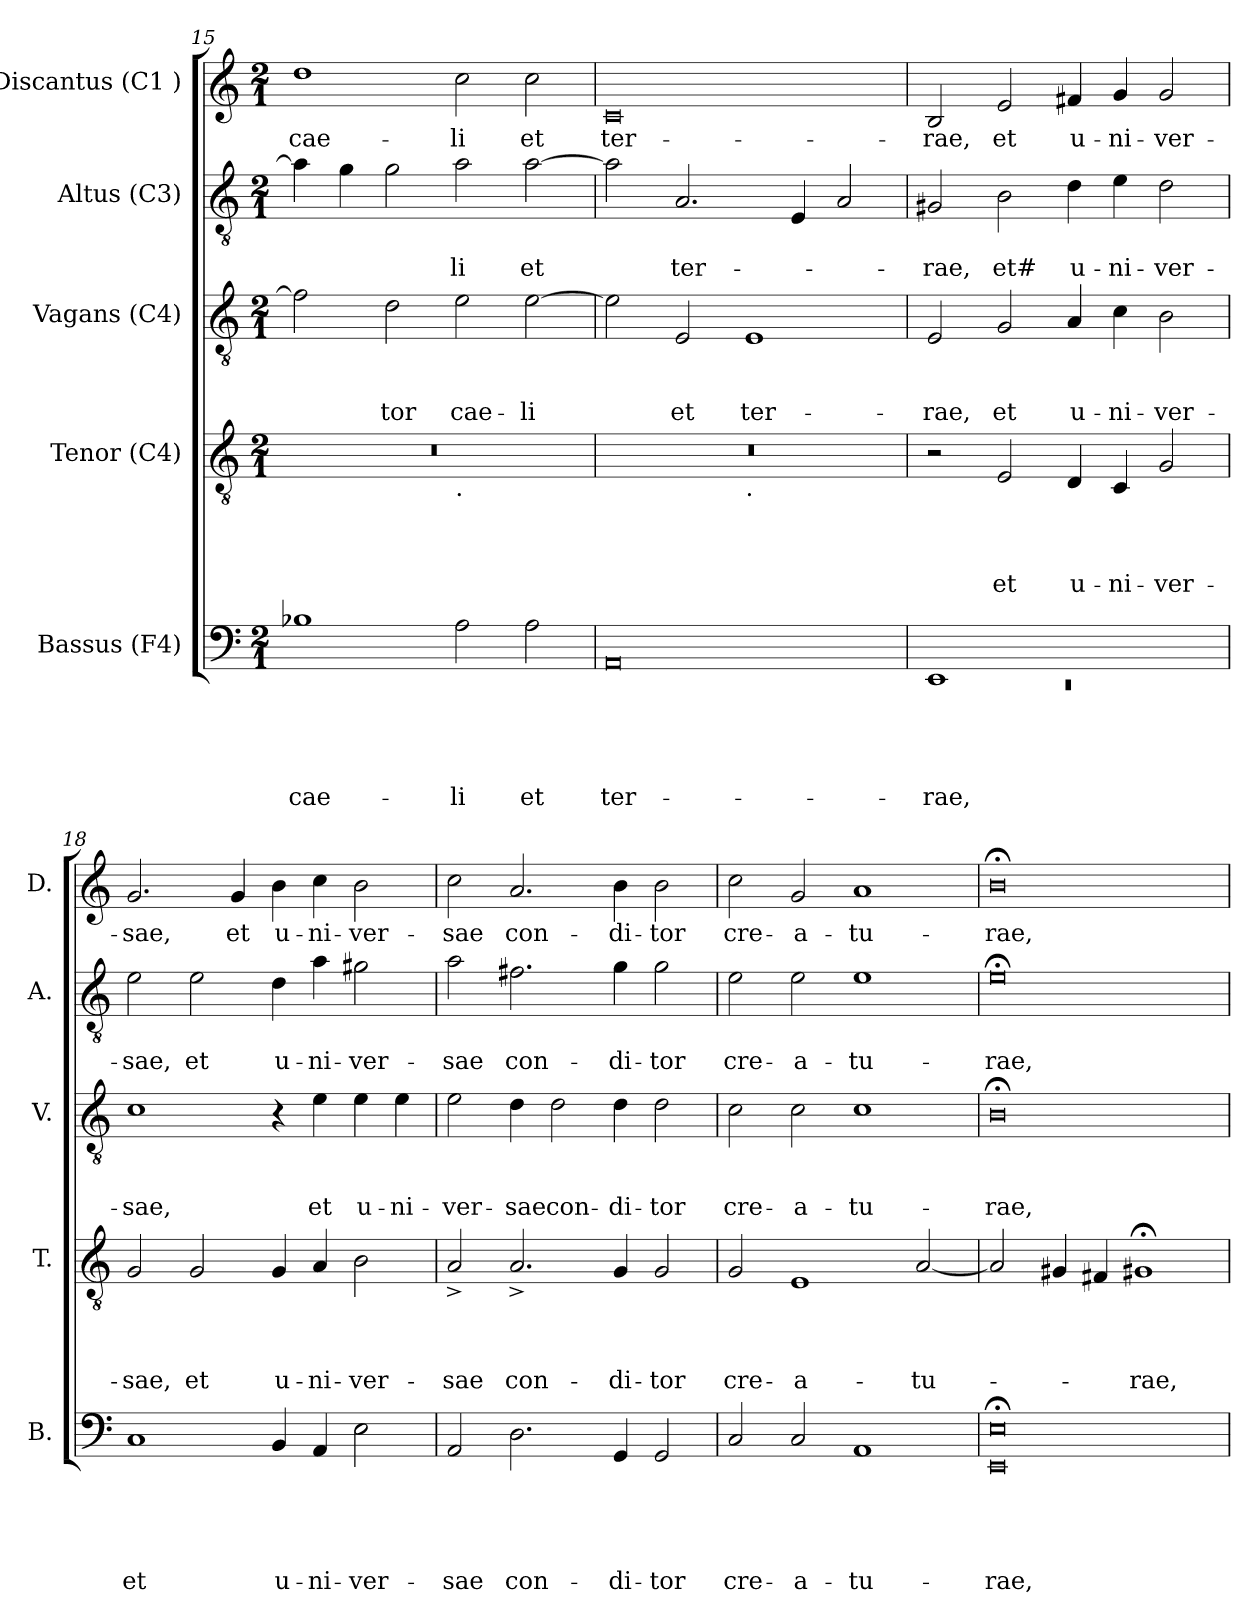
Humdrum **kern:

**kern	**text	**text	**text	**text	**text	**kern	**text	**text	**text	**text	**kern	**text	**text	**text	**kern	**text	**text	**kern	**text
*part5	*part5	*part5	*part5	*part5	*part5	*part4	*part4	*part4	*part4	*part4	*part3	*part3	*part3	*part3	*part2	*part2	*part2	*part1	*part1
*staff5	*staff5	*staff5	*staff5	*staff5	*staff5	*staff4	*staff4	*staff4	*staff4	*staff4	*staff3	*staff3	*staff3	*staff3	*staff2	*staff2	*staff2	*staff1	*staff1
*I"Bassus (F4)	*	*	*	*	*	*I"Tenor (C4)	*	*	*	*	*I"Vagans (C4)	*	*	*	*I"Altus (C3)	*	*	*I"Discantus (C1 )	*
*I'B.	*	*	*	*	*	*I'T.	*	*	*	*	*I'V.	*	*	*	*I'A.	*	*	*I'D.	*
*clefF4	*	*	*	*	*	*clefGv2	*	*	*	*	*clefGv2	*	*	*	*clefGv2	*	*	*clefG2	*
*k[]	*	*	*	*	*	*k[]	*	*	*	*	*k[]	*	*	*	*k[]	*	*	*k[]	*
*C:	*	*	*	*	*	*C:	*	*	*	*	*C:	*	*	*	*C:	*	*	*C:	*
*M2/1	*	*	*	*	*	*M2/1	*	*	*	*	*M2/1	*	*	*	*M2/1	*	*	*M2/1	*
=15	=15	=15	=15	=15	=15	=15	=15	=15	=15	=15	=15	=15	=15	=15	=15	=15	=15	=15	=15
!	!	!	!	!	!LO:LY:b	!	!	!	!	!	!	!	!	!	!	!	!	!	!LO:LY:b
*	*	*	*	*	*	*^	*	*	*	*	*	*	*	*	*	*	*	*	*
1B-X	.	.	.	.	cae-	0r	1ryy	.	.	.	.	2f\]	.	.	.	4a\]	.	.	1dd	cae-
.	.	.	.	.	.	.	.	.	.	.	.	.	.	.	.	4g\	.	.	.	.
!	!	!	!	!	!	!	!	!	!	!	!	!	!	!	!LO:LY:b	!	!	!	!	!
.	.	.	.	.	.	.	.	.	.	.	.	2d\	.	.	-tor	2g\	.	.	.	.
!	!	!	!	!	!	!	!LO:TX:b:t=.	!	!	!	!	!	!	!	!	!	!	!	!	!
!	!	!	!	!	!LO:LY:b	!	!	!	!	!	!	!	!	!	!LO:LY:b	!	!	!LO:LY:b	!	!LO:LY:b
2A\	.	.	.	.	-li	.	1ryy	.	.	.	.	2e\	.	.	cae-	2a\	.	-li	2cc\	-li
!	!	!	!	!	!LO:LY:b	!	!	!	!	!	!	!	!	!	!LO:LY:b	!	!	!LO:LY:b	!	!LO:LY:b
2A\	.	.	.	.	et	.	.	.	.	.	.	[>2e\	.	.	-li	[>2a\	.	et	2cc\	et
=16	=16	=16	=16	=16	=16	=16	=16	=16	=16	=16	=16	=16	=16	=16	=16	=16	=16	=16	=16	=16
!	!	!	!	!	!LO:LY:b:rj	!	!	!	!	!	!	!	!	!	!	!	!	!	!	!LO:LY:b:rj
0AA	.	.	.	.	ter-	0r	1ryy	.	.	.	.	2e\]	.	.	.	2a\]	.	.	0c	ter-
!	!	!	!	!	!	!	!	!	!	!	!	!	!	!	!LO:LY:b	!	!	!LO:LY:b	!	!
.	.	.	.	.	.	.	.	.	.	.	.	2E/	.	.	et	2.A/	.	ter-	.	.
!	!	!	!	!	!	!	!LO:TX:b:t=.	!	!	!	!	!	!	!	!	!	!	!	!	!
!	!	!	!	!	!	!	!	!	!	!	!	!	!	!	!LO:LY:b	!	!	!	!	!
.	.	.	.	.	.	.	1ryy	.	.	.	.	1E	.	.	ter-	.	.	.	.	.
.	.	.	.	.	.	.	.	.	.	.	.	.	.	.	.	4E/	.	.	.	.
.	.	.	.	.	.	.	.	.	.	.	.	.	.	.	.	2A/	.	.	.	.
!!LO:LB:g=z
=17	=17	=17	=17	=17	=17	=17	=17	=17	=17	=17	=17	=17	=17	=17	=17	=17	=17	=17	=17	=17
*^	*	*	*	*	*	*	*	*	*	*	*	*	*	*	*	*	*	*	*	*
!	!LO:N:vis=1	!	!	!	!	!LO:LY:b	!	!	!	!	!	!	!	!	!	!LO:LY:b	!	!	!LO:LY:b	!	!LO:LY:b
*	*	*	*	*	*	*	*v	*v	*	*	*	*	*	*	*	*	*	*	*	*	*
1EE	0rEE	.	.	.	.	-rae,	2r	.	.	.	.	2E/	.	.	-rae,	2G#X/	.	-rae,	2B/	-rae,
!	!	!	!	!	!	!	!	!	!	!	!LO:LY:b	!	!	!	!LO:LY:b	!	!	!LO:LY:b	!	!LO:LY:b
.	.	.	.	.	.	.	2E/	.	.	.	et	2G/	.	.	et	2B\	.	et#	2e/	et
!	!	!	!	!	!	!	!	!	!	!	!LO:LY:b	!	!	!	!LO:LY:b	!	!	!LO:LY:b	!	!LO:LY:b
1ryy	.	.	.	.	.	.	4D/	.	.	.	u-	4A/	.	.	u-	4d\	.	u-	4f#X/	u-
!	!	!	!	!	!	!	!	!	!	!	!LO:LY:b	!	!	!	!LO:LY:b	!	!	!LO:LY:b	!	!LO:LY:b
.	.	.	.	.	.	.	4C/	.	.	.	-ni-	4c\	.	.	-ni-	4e\	.	-ni-	4g/	-ni-
!	!	!	!	!	!	!	!	!	!	!	!LO:LY:b:rj	!	!	!	!LO:LY:b:rj	!	!	!LO:LY:b:rj	!	!LO:LY:b:rj
.	.	.	.	.	.	.	2G/	.	.	.	-ver-	2B\	.	.	-ver-	2d\	.	-ver-	2g/	-ver-
*v	*v	*	*	*	*	*	*	*	*	*	*	*	*	*	*	*	*	*	*	*
=18	=18	=18	=18	=18	=18	=18	=18	=18	=18	=18	=18	=18	=18	=18	=18	=18	=18	=18	=18
!	!	!	!	!	!LO:LY:b	!	!	!	!	!LO:LY:b	!	!	!	!LO:LY:b	!	!	!LO:LY:b	!	!LO:LY:b
1C	.	.	.	.	et	2G/	.	.	.	-sae,	1c	.	.	-sae,	2e\	.	-sae,	2.g/	-sae,
!	!	!	!	!	!	!	!	!	!	!LO:LY:b	!	!	!	!	!	!	!LO:LY:b	!	!
.	.	.	.	.	.	2G/	.	.	.	et	.	.	.	.	2e\	.	et	.	.
!	!	!	!	!	!	!	!	!	!	!	!	!	!	!	!	!	!	!	!LO:LY:b
.	.	.	.	.	.	.	.	.	.	.	.	.	.	.	.	.	.	4g/	et
!	!	!	!	!	!LO:LY:b	!	!	!	!	!LO:LY:b	!	!	!	!	!	!	!LO:LY:b	!	!LO:LY:b
4BB/	.	.	.	.	u-	4G/	.	.	.	u-	4r	.	.	.	4d\	.	u-	4b\	u-
!	!	!	!	!	!LO:LY:b	!	!	!	!	!LO:LY:b	!	!	!	!LO:LY:b	!	!	!LO:LY:b	!	!LO:LY:b
4AA/	.	.	.	.	-ni-	4A/	.	.	.	-ni-	4e\	.	.	et	4a\	.	-ni-	4cc\	-ni-
!	!	!	!	!	!LO:LY:b:rj	!	!	!	!	!LO:LY:b:rj	!	!	!	!LO:LY:b	!	!	!LO:LY:b:rj	!	!LO:LY:b:rj
2E\	.	.	.	.	-ver-	2B\	.	.	.	-ver-	4e\	.	.	u-	2g#X\	.	-ver-	2b\	-ver-
!	!	!	!	!	!	!	!	!	!	!	!	!	!	!LO:LY:b	!	!	!	!	!
.	.	.	.	.	.	.	.	.	.	.	4e\	.	.	-ni-	.	.	.	.	.
=19	=19	=19	=19	=19	=19	=19	=19	=19	=19	=19	=19	=19	=19	=19	=19	=19	=19	=19	=19
!	!	!	!	!	!LO:LY:b	!	!	!	!	!LO:LY:b	!	!	!	!LO:LY:b	!	!	!LO:LY:b	!	!LO:LY:b
2AA/	.	.	.	.	-sae	2A^</	.	.	.	-sae	2e\	.	.	-ver-	2a\	.	-sae	2cc\	-sae
!	!	!	!	!	!LO:LY:b	!	!	!	!	!LO:LY:b	!	!	!	!LO:LY:b	!	!	!LO:LY:b	!	!LO:LY:b
2.D\	.	.	.	.	con-	2.A^</	.	.	.	con-	4d\	.	.	-sae	2.f#X\	.	con-	2.a/	con-
!	!	!	!	!	!	!	!	!	!	!	!	!	!	!LO:LY:b	!	!	!	!	!
.	.	.	.	.	.	.	.	.	.	.	2d\	.	.	con-	.	.	.	.	.
!	!	!	!	!	!LO:LY:b	!	!	!	!	!LO:LY:b	!	!	!	!LO:LY:b	!	!	!LO:LY:b	!	!LO:LY:b
4GG/	.	.	.	.	-di-	4G/	.	.	.	-di-	4d\	.	.	-di-	4g\	.	-di-	4b\	-di-
!	!	!	!	!	!LO:LY:b	!	!	!	!	!LO:LY:b	!	!	!	!LO:LY:b	!	!	!LO:LY:b	!	!LO:LY:b
2GG/	.	.	.	.	-tor	2G/	.	.	.	-tor	2d\	.	.	-tor	2g\	.	-tor	2b\	-tor
=20	=20	=20	=20	=20	=20	=20	=20	=20	=20	=20	=20	=20	=20	=20	=20	=20	=20	=20	=20
!	!	!	!	!	!LO:LY:b	!	!	!	!	!LO:LY:b	!	!	!	!LO:LY:b	!	!	!LO:LY:b	!	!LO:LY:b
2C/	.	.	.	.	cre-	2G/	.	.	.	cre-	2c\	.	.	cre-	2e\	.	cre-	2cc\	cre-
!	!	!	!	!	!LO:LY:b	!	!	!	!	!LO:LY:b:rj	!	!	!	!LO:LY:b	!	!	!LO:LY:b	!	!LO:LY:b
2C/	.	.	.	.	-a-	1E	.	.	.	-a-	2c\	.	.	-a-	2e\	.	-a-	2g/	-a-
!	!	!	!	!	!LO:LY:b	!	!	!	!	!	!	!	!	!LO:LY:b	!	!	!LO:LY:b	!	!LO:LY:b
1AA	.	.	.	.	-tu-	.	.	.	.	.	1c	.	.	-tu-	1e	.	-tu-	1a	-tu-
!	!	!	!	!	!	!	!	!	!	!LO:LY:b	!	!	!	!	!	!	!	!	!
.	.	.	.	.	.	[>2A/	.	.	.	-tu-	.	.	.	.	.	.	.	.	.
!!LO:PB:g=z
=21	=21	=21	=21	=21	=21	=21	=21	=21	=21	=21	=21	=21	=21	=21	=21	=21	=21	=21	=21
!	!	!	!	!	!LO:LY:b	!	!	!	!	!	!	!	!	!LO:LY:b	!	!	!LO:LY:b	!	!LO:LY:b
0EE; 0E;	.	.	.	.	-rae,	2A/]	.	.	.	.	0B;<	.	.	-rae,	0e;<	.	-rae,	0b;<	-rae,
.	.	.	.	.	.	4G#/	.	.	.	.	.	.	.	.	.	.	.	.	.
.	.	.	.	.	.	4F#/	.	.	.	.	.	.	.	.	.	.	.	.	.
!	!	!	!	!	!	!	!	!	!	!LO:LY:b	!	!	!	!	!	!	!	!	!
.	.	.	.	.	.	1G#X;	.	.	.	-rae,	.	.	.	.	.	.	.	.	.
=	=	=	=	=	=	=	=	=	=	=	=	=	=	=	=	=	=	=	=
*-	*-	*-	*-	*-	*-	*-	*-	*-	*-	*-	*-	*-	*-	*-	*-	*-	*-	*-	*-
